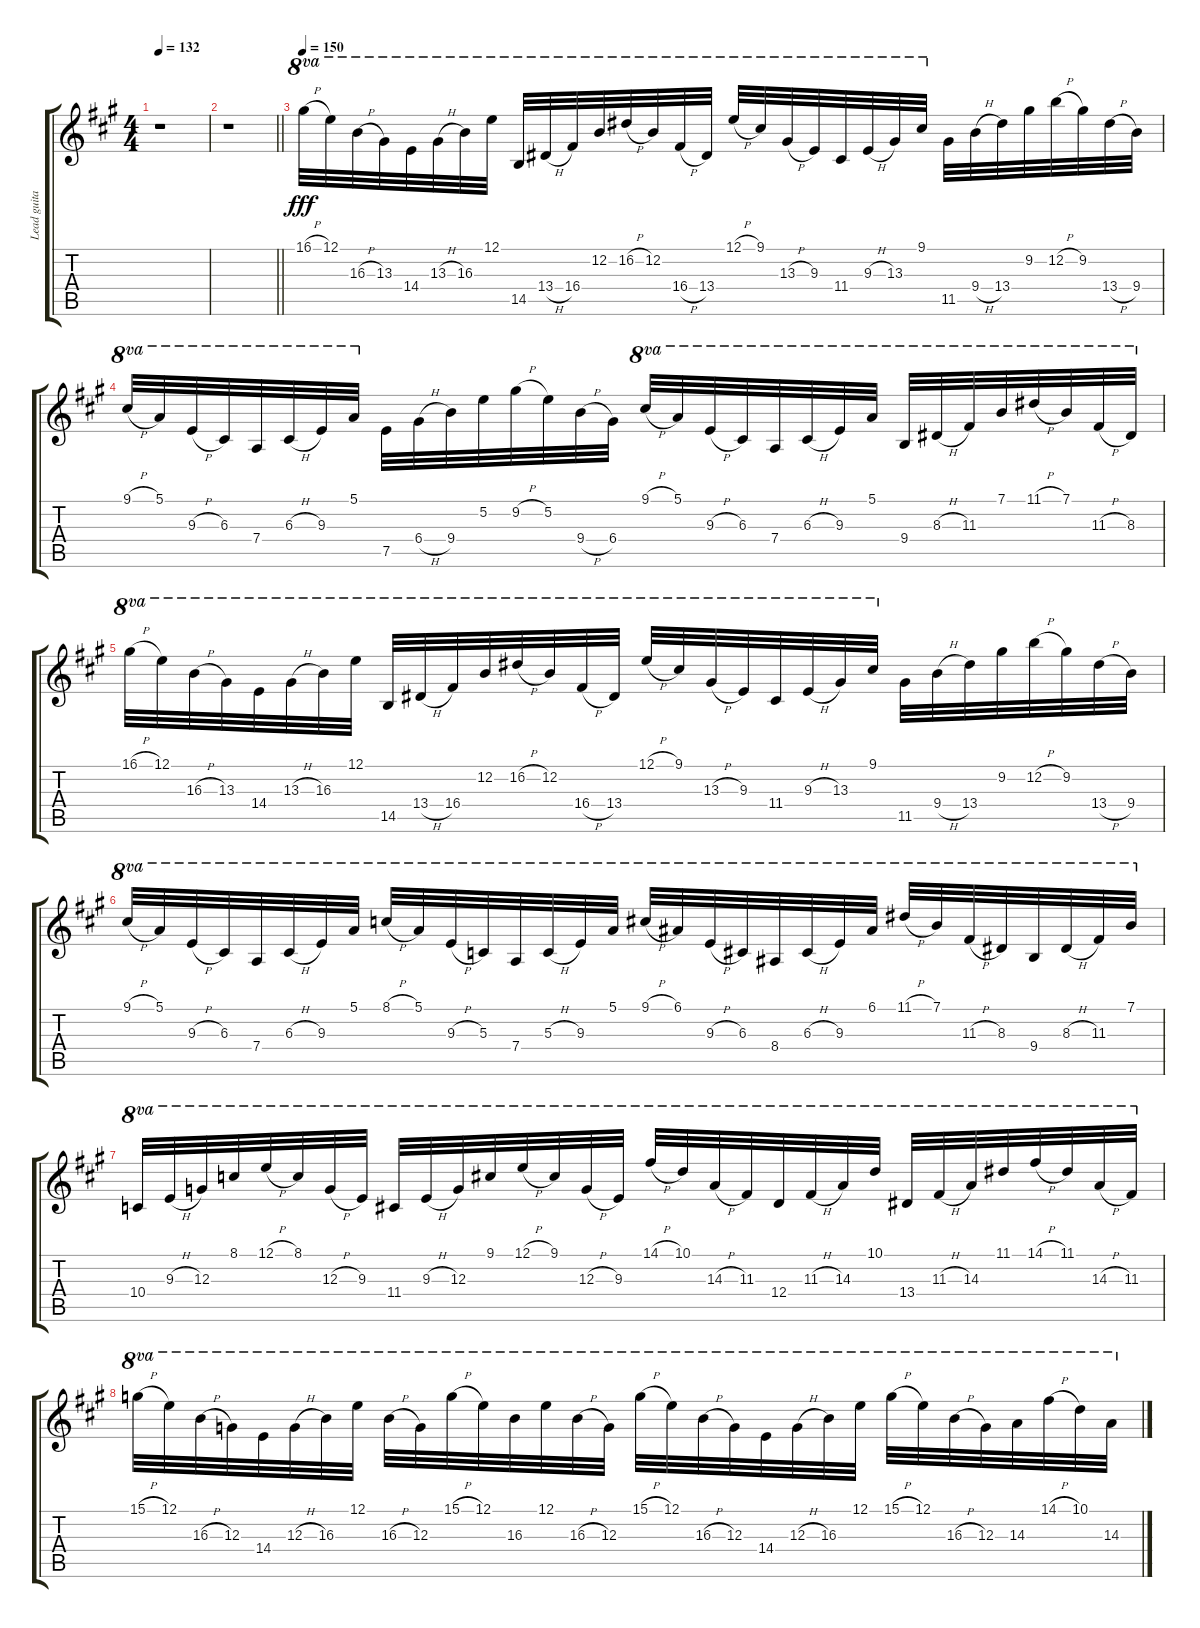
\track ("Lead guitar" "Lead guita") {instrument overdrivenguitar}
\staff {score tabs}
\tuning (E4 B3 G3 D3 A2 E2) {hide}
\ts (4 4)
\tempo 132
\clef g2
\ks a
r.1{dy fff} |
\barLineRight lightlight
r.1 |
\tempo 150
16.1{h}.32{ot 8va} 12.1.32{ot 8va} 16.3{h}.32{ot 8va} 13.3.32{ot 8va} 14.4.32{ot 8va} 13.3{h}.32{ot 8va} 16.3.32{ot 8va} 12.1.32{ot 8va} 14.5.32{ot 8va} 13.4{h}.32{ot 8va} 16.4.32{ot 8va} 12.2.32{ot 8va} 16.2{h}.32{ot 8va} 12.2.32{ot 8va} 16.4{h}.32{ot 8va} 13.4.32{ot 8va} 12.1{h}.32{ot 8va} 9.1.32{ot 8va} 13.3{h}.32{ot 8va} 9.3.32{ot 8va} 11.4.32{ot 8va} 9.3{h}.32{ot 8va} 13.3.32{ot 8va} 9.1.32{ot 8va} 11.5.32 9.4{h}.32 13.4.32 9.2.32 12.2{h}.32 9.2.32 13.4{h}.32 9.4.32 |
9.1{h}.32{ot 8va} 5.1.32{ot 8va} 9.3{h}.32{ot 8va} 6.3.32{ot 8va} 7.4.32{ot 8va} 6.3{h}.32{ot 8va} 9.3.32{ot 8va} 5.1.32{ot 8va} 7.5.32 6.4{h}.32 9.4.32 5.2.32 9.2{h}.32 5.2.32 9.4{h}.32 6.4.32 9.1{h}.32{ot 8va} 5.1.32{ot 8va} 9.3{h}.32{ot 8va} 6.3.32{ot 8va} 7.4.32{ot 8va} 6.3{h}.32{ot 8va} 9.3.32{ot 8va} 5.1.32{ot 8va} 9.4.32{ot 8va} 8.3{h}.32{ot 8va} 11.3.32{ot 8va} 7.1.32{ot 8va} 11.1{h}.32{ot 8va} 7.1.32{ot 8va} 11.3{h}.32{ot 8va} 8.3.32{ot 8va} |
16.1{h}.32{ot 8va} 12.1.32{ot 8va} 16.3{h}.32{ot 8va} 13.3.32{ot 8va} 14.4.32{ot 8va} 13.3{h}.32{ot 8va} 16.3.32{ot 8va} 12.1.32{ot 8va} 14.5.32{ot 8va} 13.4{h}.32{ot 8va} 16.4.32{ot 8va} 12.2.32{ot 8va} 16.2{h}.32{ot 8va} 12.2.32{ot 8va} 16.4{h}.32{ot 8va} 13.4.32{ot 8va} 12.1{h}.32{ot 8va} 9.1.32{ot 8va} 13.3{h}.32{ot 8va} 9.3.32{ot 8va} 11.4.32{ot 8va} 9.3{h}.32{ot 8va} 13.3.32{ot 8va} 9.1.32{ot 8va} 11.5.32 9.4{h}.32 13.4.32 9.2.32 12.2{h}.32 9.2.32 13.4{h}.32 9.4.32 |
9.1{h}.32{ot 8va} 5.1.32{ot 8va} 9.3{h}.32{ot 8va} 6.3.32{ot 8va} 7.4.32{ot 8va} 6.3{h}.32{ot 8va} 9.3.32{ot 8va} 5.1.32{ot 8va} 8.1{h}.32{ot 8va} 5.1.32{ot 8va} 9.3{h}.32{ot 8va} 5.3.32{ot 8va} 7.4.32{ot 8va} 5.3{h}.32{ot 8va} 9.3.32{ot 8va} 5.1.32{ot 8va} 9.1{h}.32{ot 8va} 6.1.32{ot 8va} 9.3{h}.32{ot 8va} 6.3.32{ot 8va} 8.4.32{ot 8va} 6.3{h}.32{ot 8va} 9.3.32{ot 8va} 6.1.32{ot 8va} 11.1{h}.32{ot 8va} 7.1.32{ot 8va} 11.3{h}.32{ot 8va} 8.3.32{ot 8va} 9.4.32{ot 8va} 8.3{h}.32{ot 8va} 11.3.32{ot 8va} 7.1.32{ot 8va} |
10.4.32{ot 8va} 9.3{h}.32{ot 8va} 12.3.32{ot 8va} 8.1.32{ot 8va} 12.1{h}.32{ot 8va} 8.1.32{ot 8va} 12.3{h}.32{ot 8va} 9.3.32{ot 8va} 11.4.32{ot 8va} 9.3{h}.32{ot 8va} 12.3.32{ot 8va} 9.1.32{ot 8va} 12.1{h}.32{ot 8va} 9.1.32{ot 8va} 12.3{h}.32{ot 8va} 9.3.32{ot 8va} 14.1{h}.32{ot 8va} 10.1.32{ot 8va} 14.3{h}.32{ot 8va} 11.3.32{ot 8va} 12.4.32{ot 8va} 11.3{h}.32{ot 8va} 14.3.32{ot 8va} 10.1.32{ot 8va} 13.4.32{ot 8va} 11.3{h}.32{ot 8va} 14.3.32{ot 8va} 11.1.32{ot 8va} 14.1{h}.32{ot 8va} 11.1.32{ot 8va} 14.3{h}.32{ot 8va} 11.3.32{ot 8va} |
15.1{h}.32{ot 8va} 12.1.32{ot 8va} 16.3{h}.32{ot 8va} 12.3.32{ot 8va} 14.4.32{ot 8va} 12.3{h}.32{ot 8va} 16.3.32{ot 8va} 12.1.32{ot 8va} 16.3{h}.32{ot 8va} 12.3.32{ot 8va} 15.1{h}.32{ot 8va} 12.1.32{ot 8va} 16.3.32{ot 8va} 12.1.32{ot 8va} 16.3{h}.32{ot 8va} 12.3.32{ot 8va} 15.1{h}.32{ot 8va} 12.1.32{ot 8va} 16.3{h}.32{ot 8va} 12.3.32{ot 8va} 14.4.32{ot 8va} 12.3{h}.32{ot 8va} 16.3.32{ot 8va} 12.1.32{ot 8va} 15.1{h}.32{ot 8va} 12.1.32{ot 8va} 16.3{h}.32{ot 8va} 12.3.32{ot 8va} 14.3.32{ot 8va} 14.1{h}.32{ot 8va} 10.1.32{ot 8va} 14.3.32{ot 8va}
